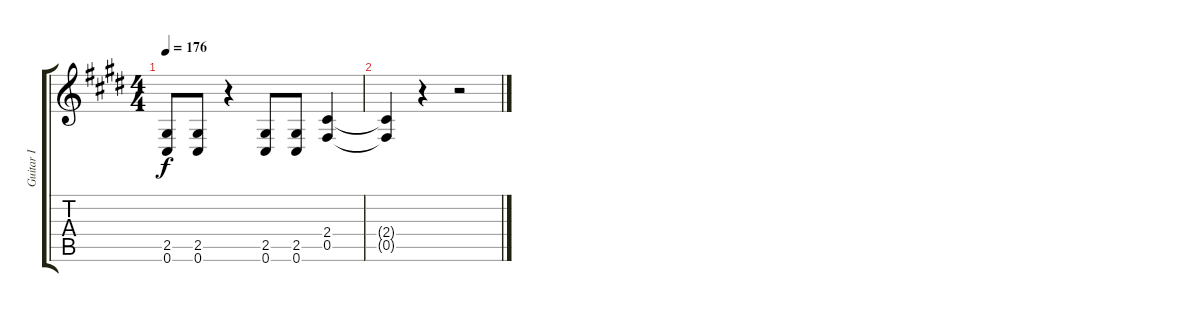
\track ("Guitar I" "Guitar I") {instrument distortionguitar}
\staff {score tabs}
\tuning (Db4 Ab3 E3 B2 Gb2 Db2) {hide}
\ts (4 4)
\tempo 176
\clef g2
\ks c#minor
(2.5 0.6).8{dy f} (2.5 0.6).8 r.4 (2.5 0.6).8 (2.5 0.6).8 (2.4 0.5).4 |
(2.4{t} 0.5{t}).4 r.4 r.2
